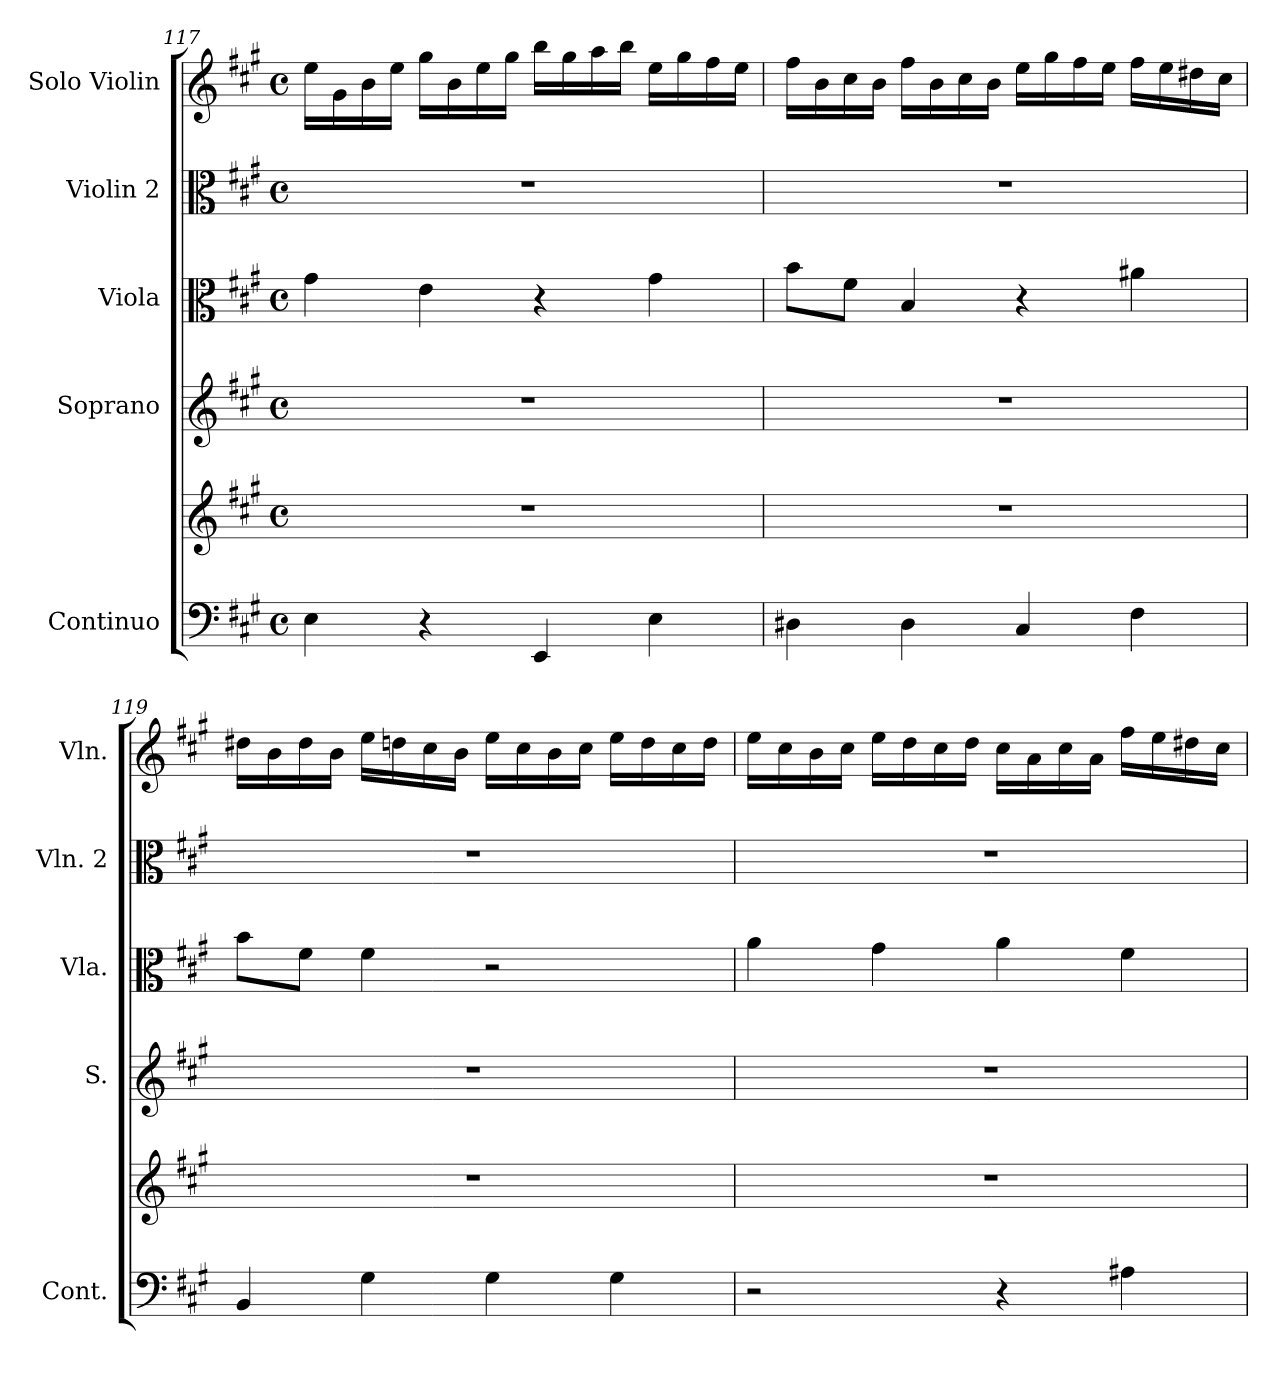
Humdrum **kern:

**kern	**kern	**kern	**kern	**kern	**kern
*part5	*part5	*part4	*part3	*part2	*part1
*staff6	*staff5	*staff4	*staff3	*staff2	*staff1
*I"Continuo	*	*I"Soprano	*I"Viola	*I"Violin 2	*I"Solo Violin
*I'Cont.	*	*I'S.	*I'Vla.	*I'Vln. 2	*I'Vln.
!!LO:LB:g=z
*clefF4	*clefG2	*clefG2	*clefC3	*clefC3	*clefG2
*k[f#c#g#]	*k[f#c#g#]	*k[f#c#g#]	*k[f#c#g#]	*k[f#c#g#]	*k[f#c#g#]
*A:	*A:	*A:	*A:	*A:	*A:
*M4/4	*M4/4	*M4/4	*M4/4	*M4/4	*M4/4
*met(c)	*met(c)	*met(c)	*met(c)	*met(c)	*met(c)
=117	=117	=117	=117	=117	=117
4Ei\	1r	1r	4g#i\	1r	16eei\LL
.	.	.	.	.	16g#i\
.	.	.	.	.	16bi\
.	.	.	.	.	16eei\JJ
4r	.	.	4ei\	.	16gg#i\LL
.	.	.	.	.	16bi\
.	.	.	.	.	16eei\
.	.	.	.	.	16gg#i\JJ
4EEi/	.	.	4r	.	16bbi\LL
.	.	.	.	.	16gg#i\
.	.	.	.	.	16aai\
.	.	.	.	.	16bbi\JJ
4Ei\	.	.	4g#i\	.	16eei\LL
.	.	.	.	.	16gg#i\
.	.	.	.	.	16ff#i\
.	.	.	.	.	16eei\JJ
=118	=118	=118	=118	=118	=118
4D#Xi\	1r	1r	8bi\L	1r	16ff#i\LL
.	.	.	.	.	16bi\
.	.	.	8f#i\J	.	16cc#i\
.	.	.	.	.	16bi\JJ
4D#i\	.	.	4Bi/	.	16ff#i\LL
.	.	.	.	.	16bi\
.	.	.	.	.	16cc#i\
.	.	.	.	.	16bi\JJ
4C#i/	.	.	4r	.	16eei\LL
.	.	.	.	.	16gg#i\
.	.	.	.	.	16ff#i\
.	.	.	.	.	16eei\JJ
4F#i\	.	.	4a#Xi\	.	16ff#i\LL
.	.	.	.	.	16eei\
.	.	.	.	.	16dd#Xi\
.	.	.	.	.	16cc#i\JJ
=119	=119	=119	=119	=119	=119
4BBi/	1r	1r	8bi\L	1r	16dd#Xi\LL
.	.	.	.	.	16bi\
.	.	.	8f#i\J	.	16dd#i\
.	.	.	.	.	16bi\JJ
4G#i\	.	.	4f#i\	.	16eei\LL
.	.	.	.	.	16ddni\
.	.	.	.	.	16cc#i\
.	.	.	.	.	16bi\JJ
4G#i\	.	.	2r	.	16eei\LL
.	.	.	.	.	16cc#i\
.	.	.	.	.	16bi\
.	.	.	.	.	16cc#i\JJ
4G#i\	.	.	.	.	16eei\LL
.	.	.	.	.	16ddi\
.	.	.	.	.	16cc#i\
.	.	.	.	.	16ddi\JJ
!!LO:PB:g=z
=120	=120	=120	=120	=120	=120
2r	1r	1r	4ai\	1r	16eei\LL
.	.	.	.	.	16cc#i\
.	.	.	.	.	16bi\
.	.	.	.	.	16cc#i\JJ
.	.	.	4g#i\	.	16eei\LL
.	.	.	.	.	16ddi\
.	.	.	.	.	16cc#i\
.	.	.	.	.	16ddi\JJ
4r	.	.	4ai\	.	16cc#i\LL
.	.	.	.	.	16ai\
.	.	.	.	.	16cc#i\
.	.	.	.	.	16ai\JJ
4A#Xi\	.	.	4f#i\	.	16ff#i\LL
.	.	.	.	.	16eei\
.	.	.	.	.	16dd#Xi\
.	.	.	.	.	16cc#i\JJ
=	=	=	=	=	=
*-	*-	*-	*-	*-	*-
